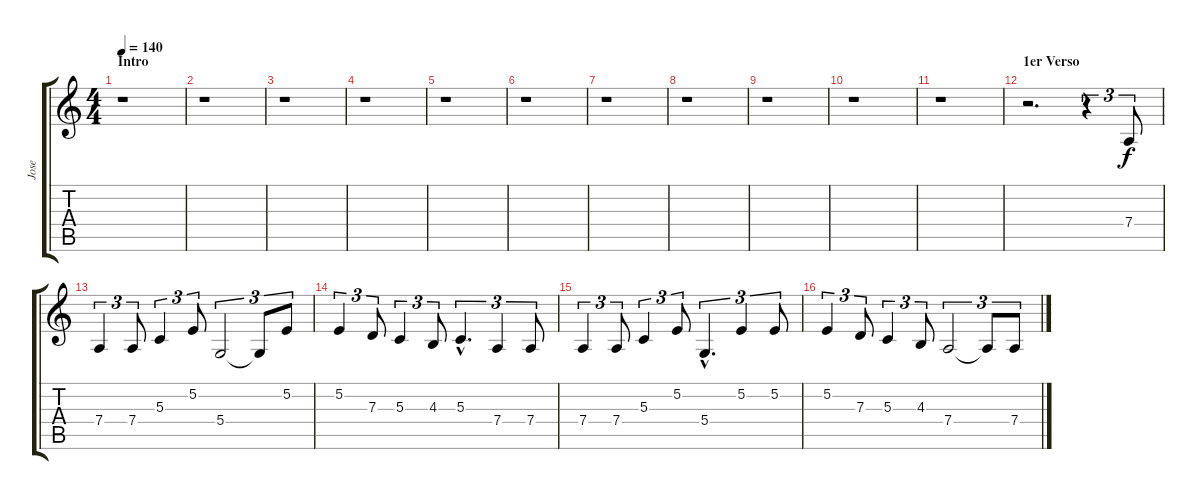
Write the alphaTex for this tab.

\track ("Jose" "Jose") {instrument sopranosax}
\staff {score tabs}
\tuning (E4 B3 G3 D3 A2 E2) {hide}
\ts (4 4)
\section ("" "Intro")
\tempo 140
\clef g2
\ks c
r.1{dy f instrument sopranosax} |
r.1 |
r.1 |
r.1 |
r.1 |
r.1 |
r.1 |
r.1 |
r.1 |
r.1 |
r.1 |
\section ("" "1er Verso")
r.2{d} r.4{tu (3 2)} 7.4.8{tu (3 2)} |
7.4.4{tu (3 2)} 7.4.8{tu (3 2)} 5.3.4{tu (3 2)} 5.2.8{tu (3 2)} 5.4.2{tu (3 2)} 5.4{t}.8{tu (3 2)} 5.2.8{tu (3 2)} |
5.2.4{tu (3 2)} 7.3.8{tu (3 2)} 5.3.4{tu (3 2)} 4.3.8{tu (3 2)} 5.3{hac}.4{d tu (3 2)} 7.4.4{tu (3 2)} 7.4.8{tu (3 2)} |
7.4.4{tu (3 2)} 7.4.8{tu (3 2)} 5.3.4{tu (3 2)} 5.2.8{tu (3 2)} 5.4{hac}.4{d tu (3 2)} 5.2.4{tu (3 2)} 5.2.8{tu (3 2)} |
5.2.4{tu (3 2)} 7.3.8{tu (3 2)} 5.3.4{tu (3 2)} 4.3.8{tu (3 2)} 7.4.2{tu (3 2)} 7.4{t}.8{tu (3 2)} 7.4.8{tu (3 2)}
